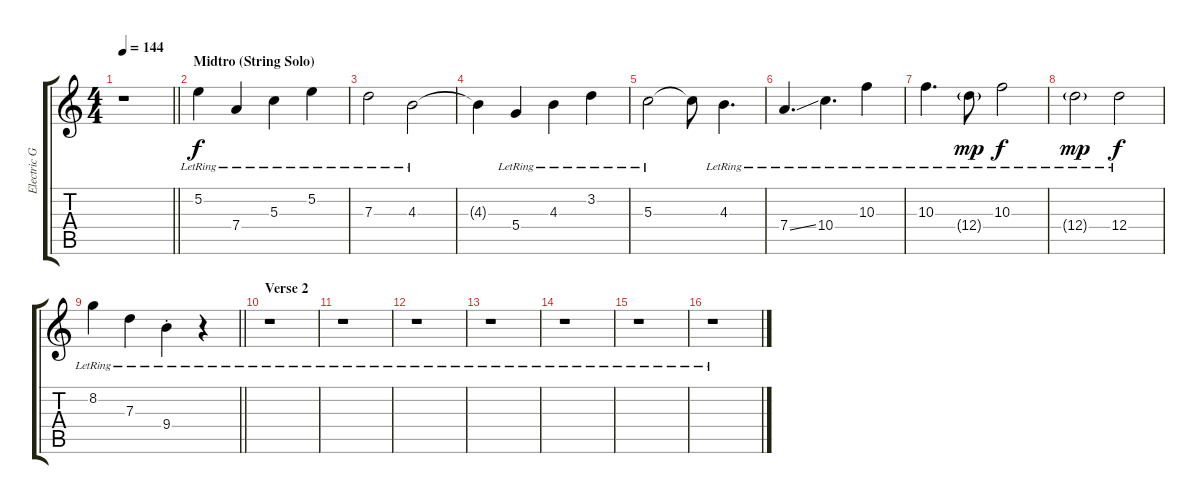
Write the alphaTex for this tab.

\track ("Electric Guitar I" "Electric G") {instrument electricguitarjazz}
\staff {score tabs}
\tuning (E4 B3 G3 D3 A2 E2) {hide}
\ts (4 4)
\tempo 144
\clef g2
\barLineRight lightlight
\ks c
r.1{dy f} |
\section ("" "Midtro (String Solo)")
5.2{lr}.4 7.4{lr}.4 5.3{lr}.4 5.2{lr}.4 |
7.3{lr}.2 4.3{lr}.2 |
4.3{t}.4 5.4{lr}.4 4.3{lr}.4 3.2{lr}.4 |
5.3{lr}.2 5.3{t}.8 4.3{lr}.4{d} |
7.4{ss lr}.4{d} 10.4{lr}.4{d} 10.3{lr}.4 |
10.3{lr}.4{d} 12.4{g lr}.8{dy mp} 10.3{lr}.2{dy f} |
12.4{g lr}.2{dy mp} 12.4{lr}.2{dy f} |
\barLineRight lightlight
8.2{lr}.4 7.3{lr}.4 9.4{st lr}.4 r.4 |
\section ("" "Verse 2")
r.1 |
r.1 |
r.1 |
r.1 |
r.1 |
r.1 |
r.1
